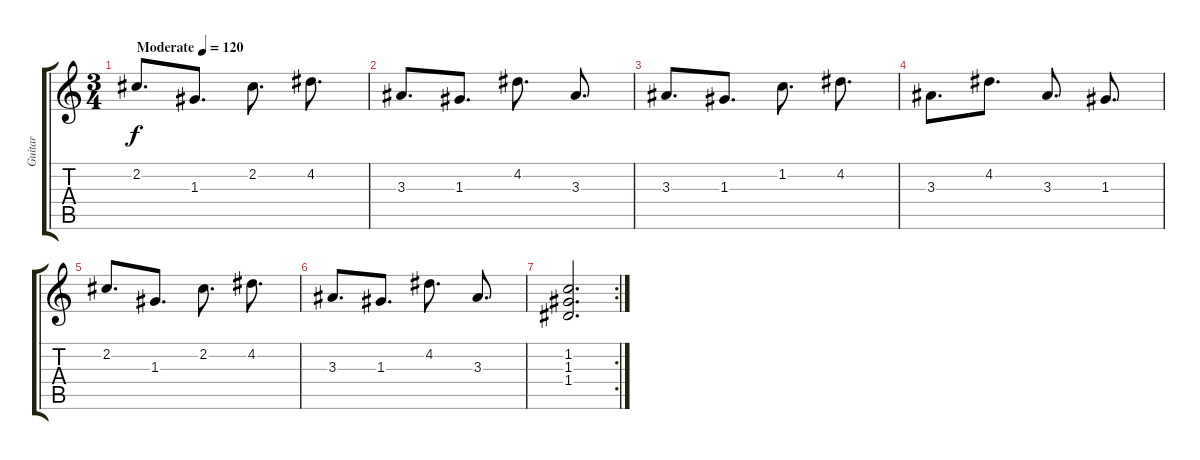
\track ("Guitar" "Guitar") {instrument acousticguitarnylon}
\staff {score tabs}
\tuning (E4 B3 G3 D3 A2 E2) {hide}
\ts (3 4)
\tempo (120 "Moderate")
\clef g2
\ks c
2.2.8{d dy f instrument acousticguitarnylon} 1.3.8{d} 2.2.8{d} 4.2.8{d} |
3.3.8{d} 1.3.8{d} 4.2.8{d} 3.3.8{d} |
3.3.8{d} 1.3.8{d} 1.2.8{d} 4.2.8{d} |
3.3.8{d} 4.2.8{d} 3.3.8{d} 1.3.8{d} |
2.2.8{d} 1.3.8{d} 2.2.8{d} 4.2.8{d} |
3.3.8{d} 1.3.8{d} 4.2.8{d} 3.3.8{d} |
\rc 2
(1.2 1.3 1.4).2{d}
